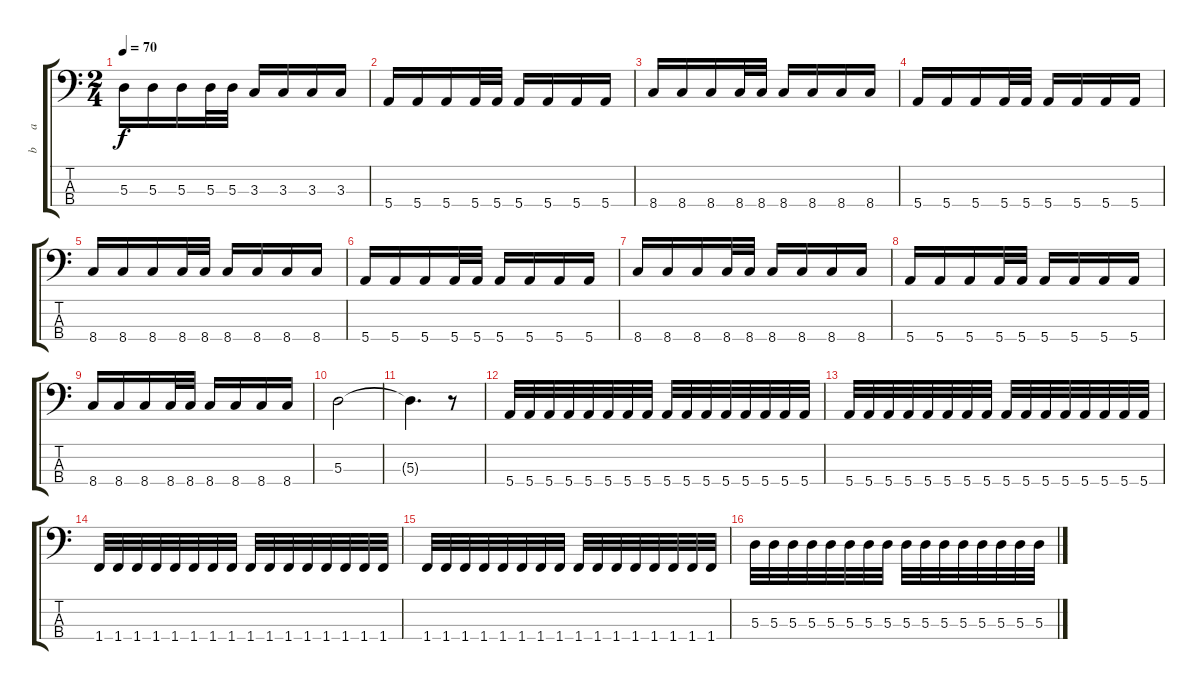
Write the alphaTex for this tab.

\track ("b      a       s      s" "b      a  ") {instrument electricbassfinger}
\staff {score tabs}
\tuning (G2 D2 A1 E1) {hide}
\ts (2 4)
\tempo 70
\clef f4
\ks c
5.3.16{dy f} 5.3.16 5.3.16 5.3.32 5.3.32 3.3.16 3.3.16 3.3.16 3.3.16 |
5.4.16 5.4.16 5.4.16 5.4.32 5.4.32 5.4.16 5.4.16 5.4.16 5.4.16 |
8.4.16 8.4.16 8.4.16 8.4.32 8.4.32 8.4.16 8.4.16 8.4.16 8.4.16 |
5.4.16 5.4.16 5.4.16 5.4.32 5.4.32 5.4.16 5.4.16 5.4.16 5.4.16 |
8.4.16 8.4.16 8.4.16 8.4.32 8.4.32 8.4.16 8.4.16 8.4.16 8.4.16 |
5.4.16 5.4.16 5.4.16 5.4.32 5.4.32 5.4.16 5.4.16 5.4.16 5.4.16 |
8.4.16 8.4.16 8.4.16 8.4.32 8.4.32 8.4.16 8.4.16 8.4.16 8.4.16 |
5.4.16 5.4.16 5.4.16 5.4.32 5.4.32 5.4.16 5.4.16 5.4.16 5.4.16 |
8.4.16 8.4.16 8.4.16 8.4.32 8.4.32 8.4.16 8.4.16 8.4.16 8.4.16 |
5.3.2 |
5.3{t}.4{d} r.8 |
5.4.32 5.4.32 5.4.32 5.4.32 5.4.32 5.4.32 5.4.32 5.4.32 5.4.32 5.4.32 5.4.32 5.4.32 5.4.32 5.4.32 5.4.32 5.4.32 |
5.4.32 5.4.32 5.4.32 5.4.32 5.4.32 5.4.32 5.4.32 5.4.32 5.4.32 5.4.32 5.4.32 5.4.32 5.4.32 5.4.32 5.4.32 5.4.32 |
1.4.32 1.4.32 1.4.32 1.4.32 1.4.32 1.4.32 1.4.32 1.4.32 1.4.32 1.4.32 1.4.32 1.4.32 1.4.32 1.4.32 1.4.32 1.4.32 |
1.4.32 1.4.32 1.4.32 1.4.32 1.4.32 1.4.32 1.4.32 1.4.32 1.4.32 1.4.32 1.4.32 1.4.32 1.4.32 1.4.32 1.4.32 1.4.32 |
5.3.32 5.3.32 5.3.32 5.3.32 5.3.32 5.3.32 5.3.32 5.3.32 5.3.32 5.3.32 5.3.32 5.3.32 5.3.32 5.3.32 5.3.32 5.3.32
